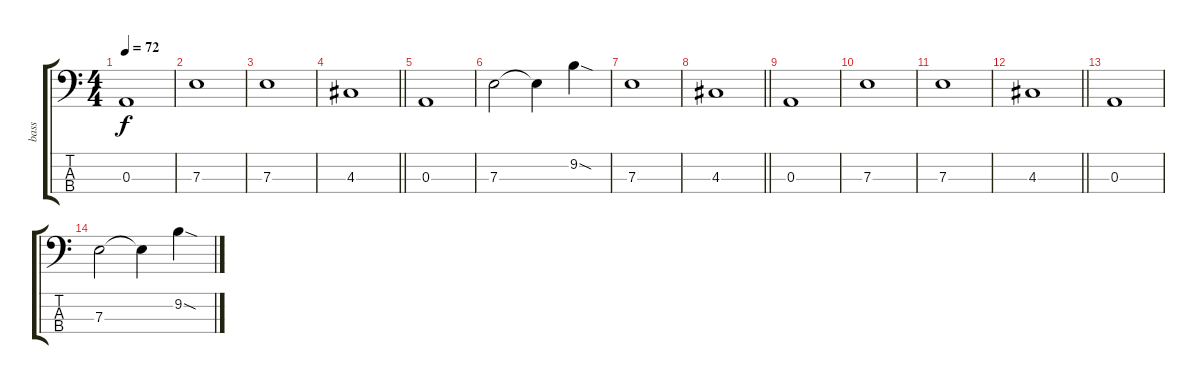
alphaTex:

\track ("bass" "bass") {instrument electricbassfinger}
\staff {score tabs}
\tuning (G2 D2 A1 E1) {hide}
\ts (4 4)
\tempo 72
\clef f4
\ks c
0.3.1{dy f} |
7.3.1 |
7.3.1 |
\barLineRight lightlight
4.3.1 |
0.3.1 |
7.3.2{volume 8} 7.3{t}.4 9.2{sod}.4 |
7.3.1 |
\barLineRight lightlight
4.3.1 |
0.3.1 |
7.3.1 |
7.3.1 |
\barLineRight lightlight
4.3.1 |
0.3.1 |
7.3.2 7.3{t}.4 9.2{sod}.4
